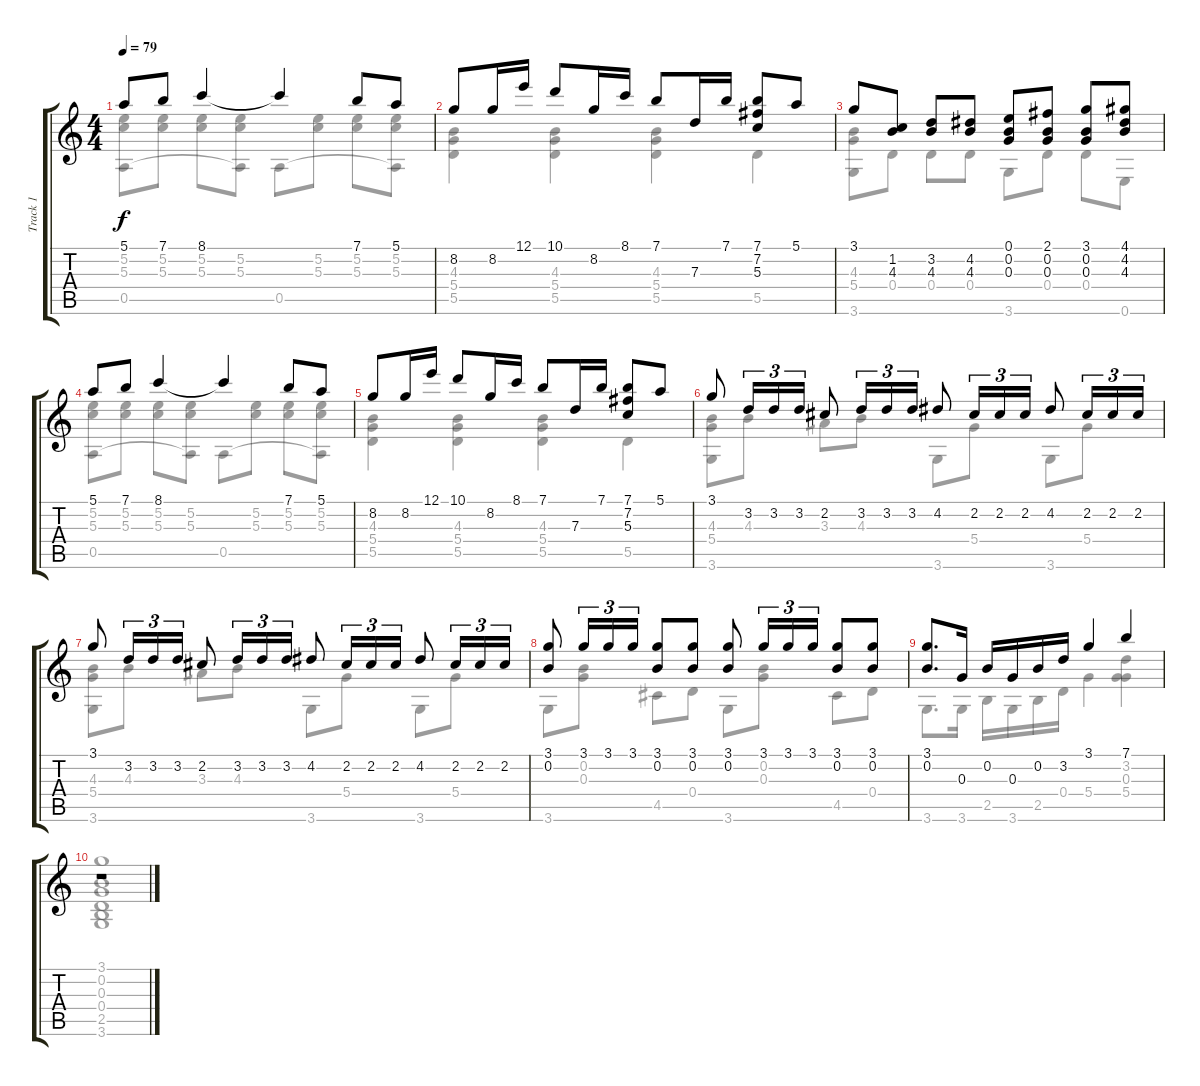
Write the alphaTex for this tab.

\track ("Track 1" "Track 1") {instrument acousticguitarsteel}
\staff {score tabs}
\tuning (E4 B3 G3 D3 A2 E2) {hide}
\voice
\ts (4 4)
\tempo 79
\clef g2
\ks c
5.1.8{dy f} 7.1.8 8.1.4 8.1{t}.4 7.1.8 5.1.8 |
8.2.8 8.2.16 12.1.16 10.1.8 8.2.16 8.1.16 7.1.8 7.3.16 7.1.16 (7.1 7.2 5.3).8 5.1.8 |
3.1.8 (1.2 4.3).8 (3.2 4.3).8 (4.2 4.3).8 (0.1 0.2 0.3).8 (2.1 0.2 0.3).8 (3.1 0.2 0.3).8 (4.1 4.2 4.3).8 |
5.1.8 7.1.8 8.1.4 8.1{t}.4 7.1.8 5.1.8 |
8.2.8 8.2.16 12.1.16 10.1.8 8.2.16 8.1.16 7.1.8 7.3.16 7.1.16 (7.1 7.2 5.3).8 5.1.8 |
3.1.8 3.2.16{tu (3 2)} 3.2.16{tu (3 2)} 3.2.16{tu (3 2)} 2.2.8 3.2.16{tu (3 2)} 3.2.16{tu (3 2)} 3.2.16{tu (3 2)} 4.2.8 2.2.16{tu (3 2)} 2.2.16{tu (3 2)} 2.2.16{tu (3 2)} 4.2.8 2.2.16{tu (3 2)} 2.2.16{tu (3 2)} 2.2.16{tu (3 2)} |
3.1.8 3.2.16{tu (3 2)} 3.2.16{tu (3 2)} 3.2.16{tu (3 2)} 2.2.8 3.2.16{tu (3 2)} 3.2.16{tu (3 2)} 3.2.16{tu (3 2)} 4.2.8 2.2.16{tu (3 2)} 2.2.16{tu (3 2)} 2.2.16{tu (3 2)} 4.2.8 2.2.16{tu (3 2)} 2.2.16{tu (3 2)} 2.2.16{tu (3 2)} |
(3.1 0.2).8 3.1.16{tu (3 2)} 3.1.16{tu (3 2)} 3.1.16{tu (3 2)} (3.1 0.2).8 (3.1 0.2).8 (3.1 0.2).8 3.1.16{tu (3 2)} 3.1.16{tu (3 2)} 3.1.16{tu (3 2)} (3.1 0.2).8 (3.1 0.2).8 |
(3.1 0.2).8{d} 0.3.16 0.2.16 0.3.16 0.2.16 3.2.16 3.1.4 7.1.4 |
r.1
\voice
\clef g2
\ottava regular
\simile none
\ks c
(5.2 5.3 0.5).8{dy f} (5.2 5.3).8 (5.2 5.3).8 (5.2 5.3 0.5{t}).8 0.5.8 (5.2 5.3).8 (5.2 5.3).8 (5.2 5.3 0.5{t}).8 |
(4.3 5.4 5.5).4 (4.3 5.4 5.5).4 (4.3 5.4 5.5).4 5.5.4 |
(4.3 5.4 3.6).8 0.4.8 0.4.8 0.4.8 3.6.8 0.4.8 0.4.8 0.6.8 |
(5.2 5.3 0.5).8 (5.2 5.3).8 (5.2 5.3).8 (5.2 5.3 0.5{t}).8 0.5.8 (5.2 5.3).8 (5.2 5.3).8 (5.2 5.3 0.5{t}).8 |
(4.3 5.4 5.5).4 (4.3 5.4 5.5).4 (4.3 5.4 5.5).4 5.5.4 |
(4.3 5.4 3.6).8 4.3.8 3.3.8 4.3.8 3.6.8 5.4.8 3.6.8 5.4.8 |
(4.3 5.4 3.6).8 4.3.8 3.3.8 4.3.8 3.6.8 5.4.8 3.6.8 5.4.8 |
3.6.8 (0.2 0.3).8 4.5.8 0.4.8 3.6.8 (0.2 0.3).8 4.5.8 0.4.8 |
3.6.8{d} 3.6.16 2.5.16 3.6.16 2.5.16 0.4.16 5.4.4 (3.2 0.3 5.4).4 |
(3.1 0.2 0.3 0.4 2.5 3.6).1
